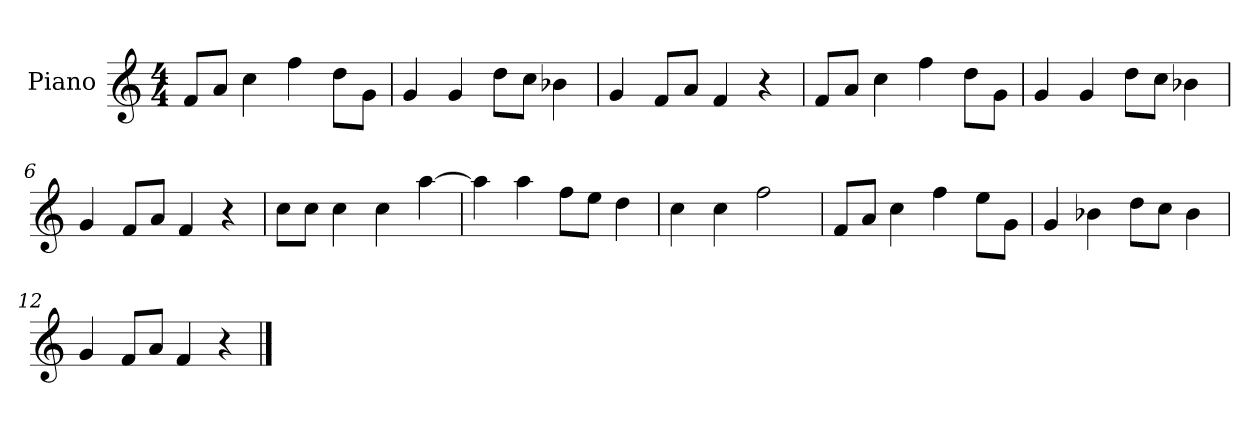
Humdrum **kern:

**kern
*part1
*staff1
*I"Piano
*I'P-no
*clefG2
*k[]
*M4/4
*MM90
=1
8f/L
8a/J
4cc\
4ff\
8dd\L
8g\J
=2
4g/
4g/
8dd\L
8cc\J
4b-X\
=3
4g/
8f/L
8a/J
4f/
4r
=4
8f/L
8a/J
4cc\
4ff\
8dd\L
8g\J
=5
4g/
4g/
8dd\L
8cc\J
4b-X\
=6
4g/
8f/L
8a/J
4f/
4r
=7
8cc\L
8cc\J
4cc\
4cc\
[4aa\
!!LO:LB:g=z
=8
4aa\]
4aa\
8ff\L
8ee\J
4dd\
=9
4cc\
4cc\
2ff\
=10
8f/L
8a/J
4cc\
4ff\
8ee\L
8g\J
=11
4g/
4b-X\
8dd\L
8cc\J
4b-\
=12
4g/
8f/L
8a/J
4f/
4r
==
*-
